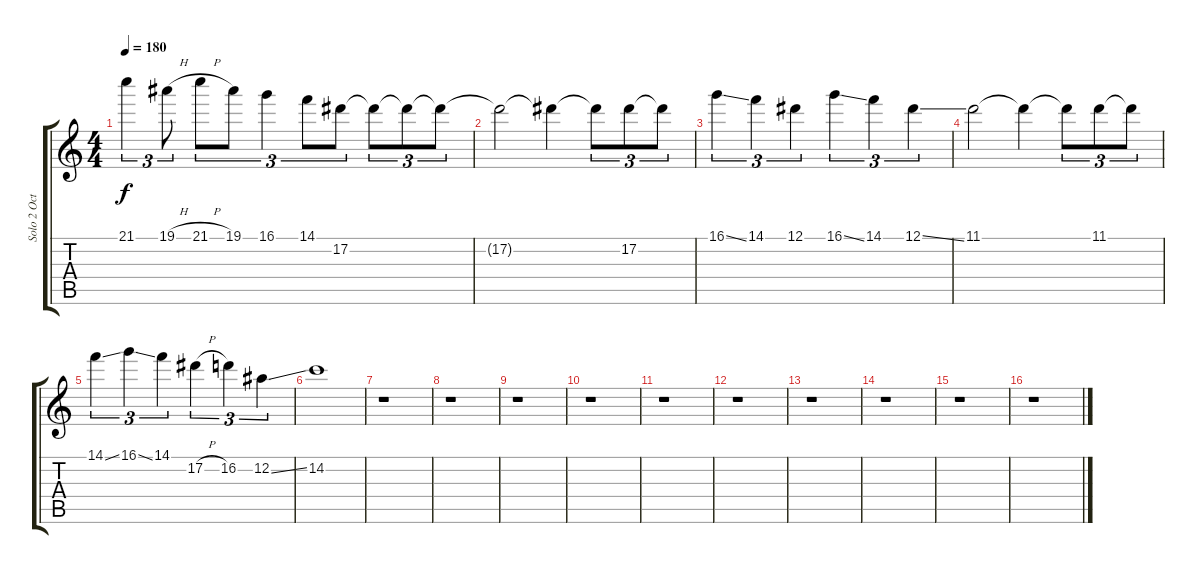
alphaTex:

\track ("Solo 2 Octave" "Solo 2 Oct") {instrument distortionguitar}
\staff {score tabs}
\tuning (Eb4 Bb3 Gb3 Db3 Ab2 Eb2) {hide}
\ts (4 4)
\tempo 180
\clef g2
\ks c
21.1.4{tu (3 2) dy f} 19.1{h}.8{tu (3 2)} 21.1{h}.8{tu (3 2)} 19.1.8{tu (3 2)} 16.1.4{tu (3 2)} 14.1.8{tu (3 2)} 17.2.8{tu (3 2)} 17.2{t}.8{tu (3 2)} 17.2{t}.8{tu (3 2)} 17.2{t}.8{tu (3 2)} |
17.2{t}.2 17.2{t}.4 17.2{t}.8{tu (3 2)} 17.2.8{tu (3 2)} 17.2{t}.8{tu (3 2)} |
16.1{ss}.4{tu (3 2)} 14.1.4{tu (3 2)} 12.1.4{tu (3 2)} 16.1{ss}.4{tu (3 2)} 14.1.4{tu (3 2)} 12.1{ss}.4{tu (3 2)} |
11.1.2 11.1{t}.4 11.1{t}.8{tu (3 2)} 11.1.8{tu (3 2)} 11.1{t}.8{tu (3 2)} |
14.1{ss}.4{tu (3 2)} 16.1{ss}.4{tu (3 2)} 14.1.4{tu (3 2)} 17.2{h}.4{tu (3 2)} 16.2.4{tu (3 2)} 12.2{ss}.4{tu (3 2)} |
14.2.1 |
r.1 |
r.1 |
r.1 |
r.1 |
r.1 |
r.1 |
r.1 |
r.1 |
r.1 |
r.1
